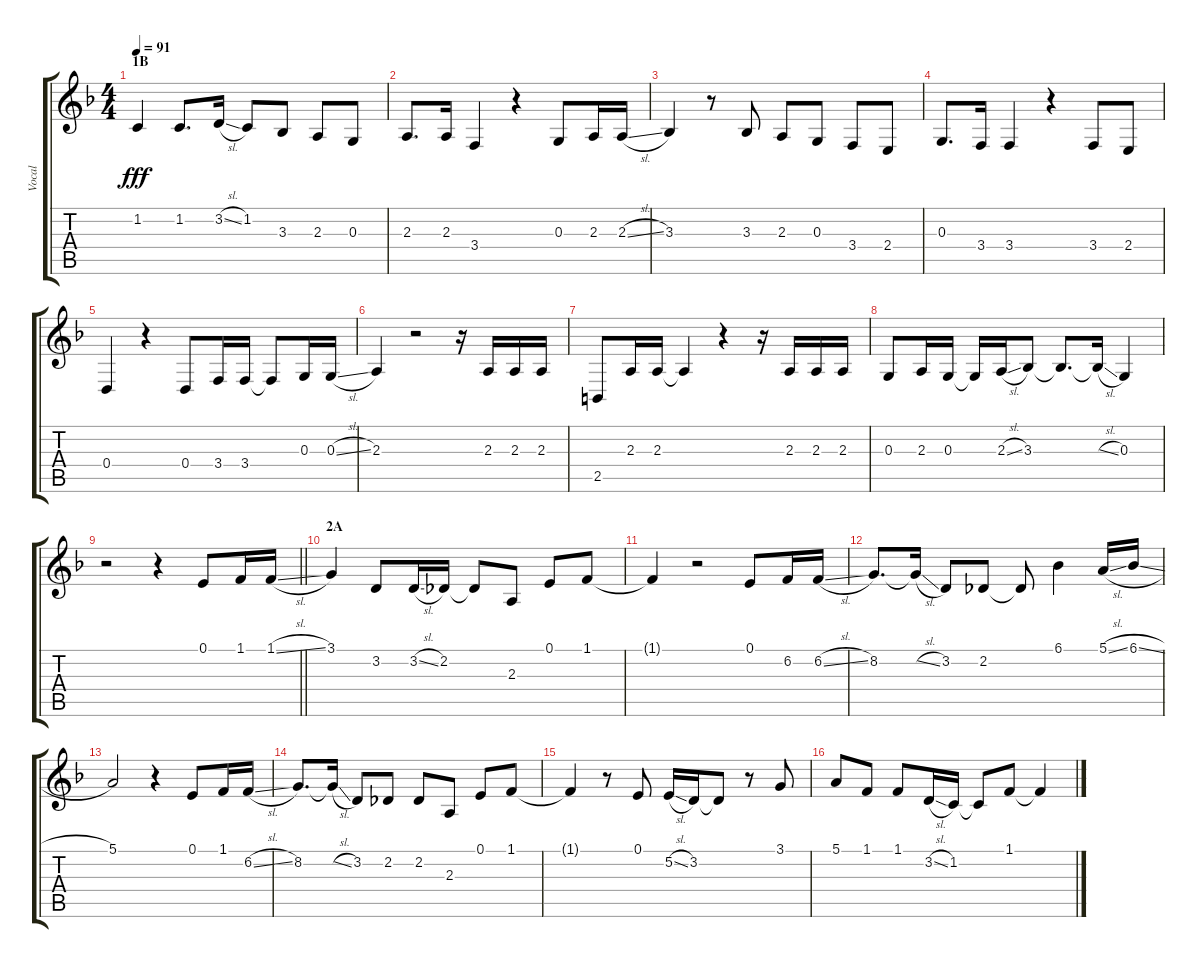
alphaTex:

\track ("Vocal" "Vocal") {instrument voiceoohs}
\staff {score tabs}
\tuning (E4 B3 G3 D3 A2 E2) {hide}
\ts (4 4)
\section ("" "1B")
\tempo 91
\clef g2
\ks f
1.2.4{dy fff} 1.2.8{d} 3.2{sl}.16 1.2.8 3.3.8 2.3.8 0.3.8 |
2.3.8{d} 2.3.16 3.4.4 r.4 0.3.8 2.3.16 2.3{sl}.16 |
3.3.4 r.8 3.3.8 2.3.8 0.3.8 3.4.8 2.4.8 |
0.3.8{d} 3.4.16 3.4.4 r.4 3.4.8 2.4.8 |
0.4.4 r.4 0.4.8 3.4.16 3.4.16 3.4{t}.8 0.3.16 0.3{sl}.16 |
2.3.4 r.2 r.16 2.3.16 2.3.16 2.3.16 |
2.5.8 2.3.16 2.3.16 2.3{t}.4 r.4 r.16 2.3.16 2.3.16 2.3.16 |
0.3.8 2.3.16 0.3.16 0.3{t}.16 2.3{sl}.16 3.3.8 3.3{t}.8{d} 3.3{sl t}.16 0.3.4 |
\barLineRight lightlight
r.2 r.4 0.1.8 1.1.16 1.1{sl}.16 |
\section ("" "2A")
3.1.4 3.2.8 3.2{sl}.16 2.2.16 2.2{t}.8 2.3.8 0.1.8 1.1.8 |
1.1{t}.4 r.2 0.1.8 6.2.16 6.2{sl}.16 |
8.2.8{d} 8.2{sl t}.16 3.2.8 2.2.8 2.2{t}.8 6.1.4 5.1{sl}.16 6.1{sl}.16 |
5.1.2 r.4 0.1.8 1.1.16 6.2{sl}.16 |
8.2.8{d} 8.2{sl t}.16 3.2.8 2.2.8 2.2.8 2.3.8 0.1.8 1.1.8 |
1.1{t}.4 r.8 0.1.8 5.2{sl}.16 3.2.16 3.2{t}.8 r.8 3.1.8 |
5.1.8 1.1.8 1.1.8 3.2{sl}.16 1.2.16 1.2{t}.8 1.1.8 1.1{t}.4
